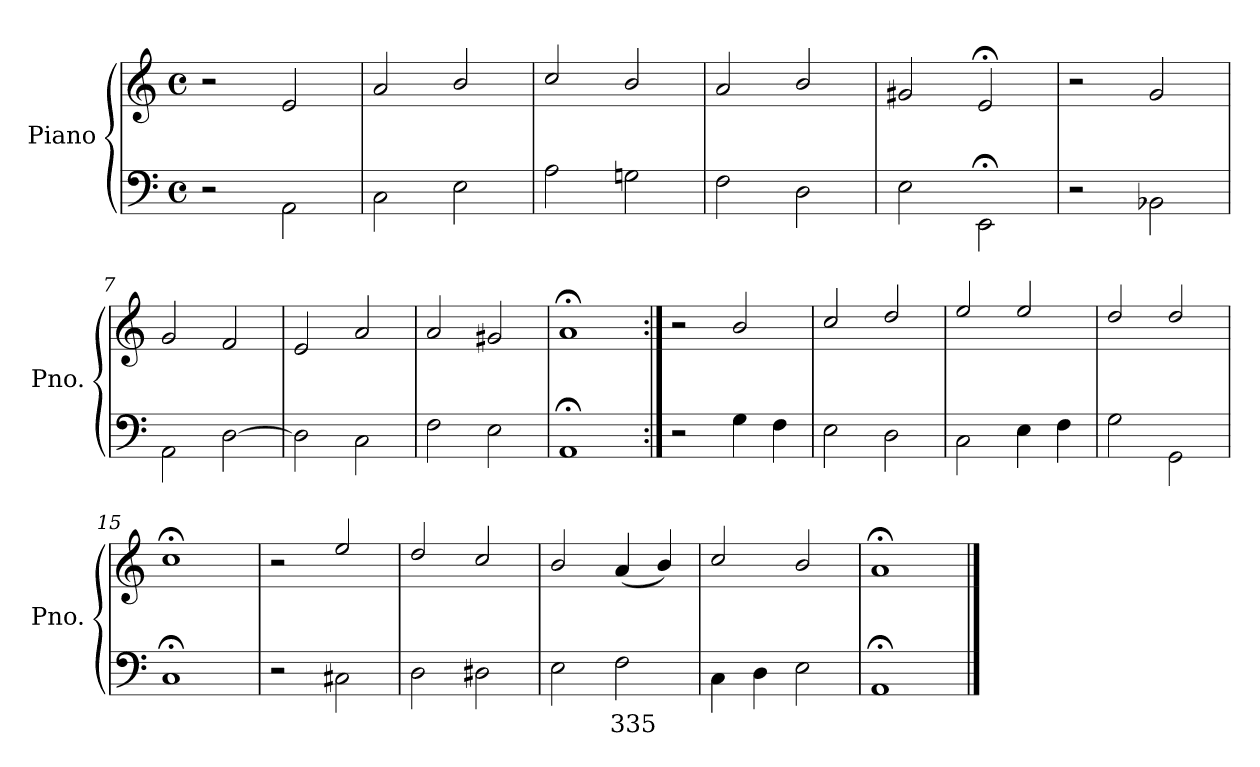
**kern	**text	**kern
*part1	*part1	*part1
*staff2	*staff2	*staff1
*I"Piano	*	*
*I'Pno.	*	*
*clefF4	*	*clefG2
*k[]	*	*k[]
*M4/4	*	*M4/4
*met(c)	*	*met(c)
=1	=1	=1
2r	.	2r
2AA\	.	2e/
=2	=2	=2
2C\	.	2a/
2E\	.	2b/
=3	=3	=3
2A\	.	2cc/
2Gn\	.	2b/
=4	=4	=4
2F\	.	2a/
2D\	.	2b/
=5	=5	=5
2E\	.	2g#X/
2EE;\	.	2e;</
=6	=6	=6
2r	.	2r
2BB-X\	.	2g/
=7	=7	=7
2AA\	.	2g/
[<2D\	.	2f/
=8	=8	=8
2D\]	.	2e/
2C\	.	2a/
=9	=9	=9
2F\	.	2a/
2E\	.	2g#X/
=10	=10	=10
1AA;	.	1a;<
!!LO:LB:g=z
=11:|!	=11:|!	=11:|!
2r	.	2r
4G\	.	2b/
4F\	.	.
=12	=12	=12
2E\	.	2cc/
2D\	.	2dd/
=13	=13	=13
2C\	.	2ee/
4E\	.	2ee/
4F\	.	.
=14	=14	=14
2G\	.	2dd/
2GG\	.	2dd/
=15	=15	=15
1C;	.	1cc;<
=16	=16	=16
2r	.	2r
2C#X\	.	2ee/
=17	=17	=17
2D\	.	2dd/
2D#X\	.	2cc/
=18	=18	=18
2E\	.	2b/
!	!LO:LY:b	!
2F\	335	(4a/
.	.	4b/)
=19	=19	=19
4C\	.	2cc/
4D\	.	.
2E\	.	2b/
=20	=20	=20
1AA;	.	1a;<
==	==	==
*-	*-	*-
